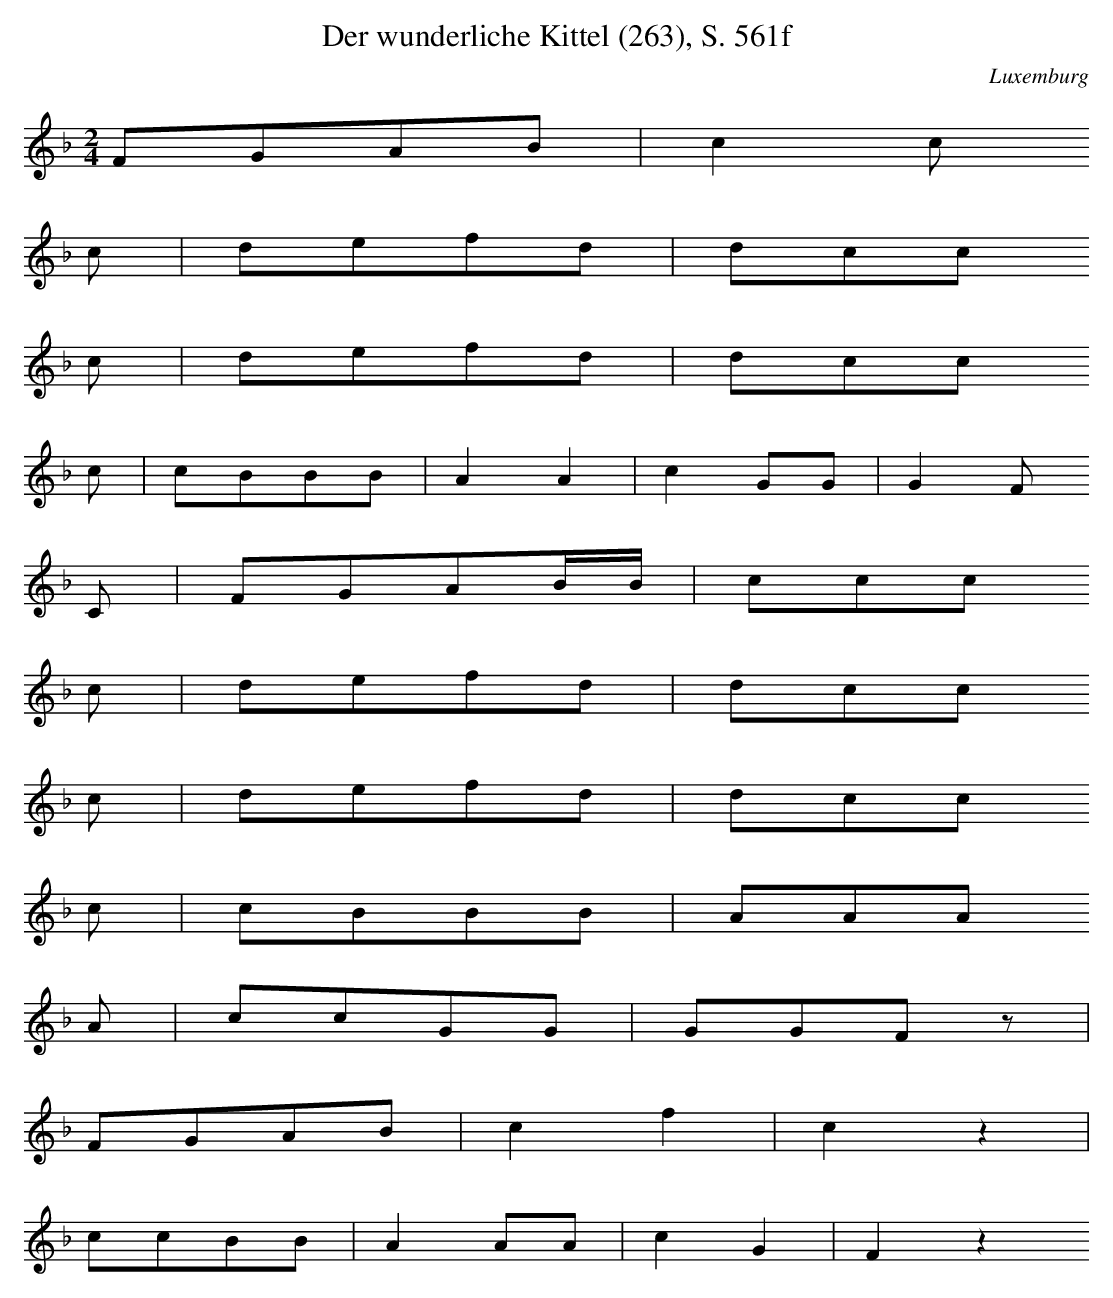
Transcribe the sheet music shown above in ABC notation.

X:1
T: Der wunderliche Kittel (263), S. 561f
O: Luxemburg
M: 2/4
L: 1/16
K: F
F2G2A2B2 | c4c2
c2 | d2e2f2d2 | d2c2c2
c2 | d2e2f2d2 | d2c2c2
c2 | c2B2B2B2 | A4A4 | c4G2G2 | G4F2
C2 | F2G2A2BB | c2c2c2
c2 | d2e2f2d2 | d2c2c2
c2 | d2e2f2d2 | d2c2c2
c2 | c2B2B2B2 | A2A2A2
A2 | c2c2G2G2 | G2G2F2z2 |
F2G2A2B2 | c4f4 | c4z4 |
c2c2B2B2 | A4A2A2 | c4G4 | F4z4
